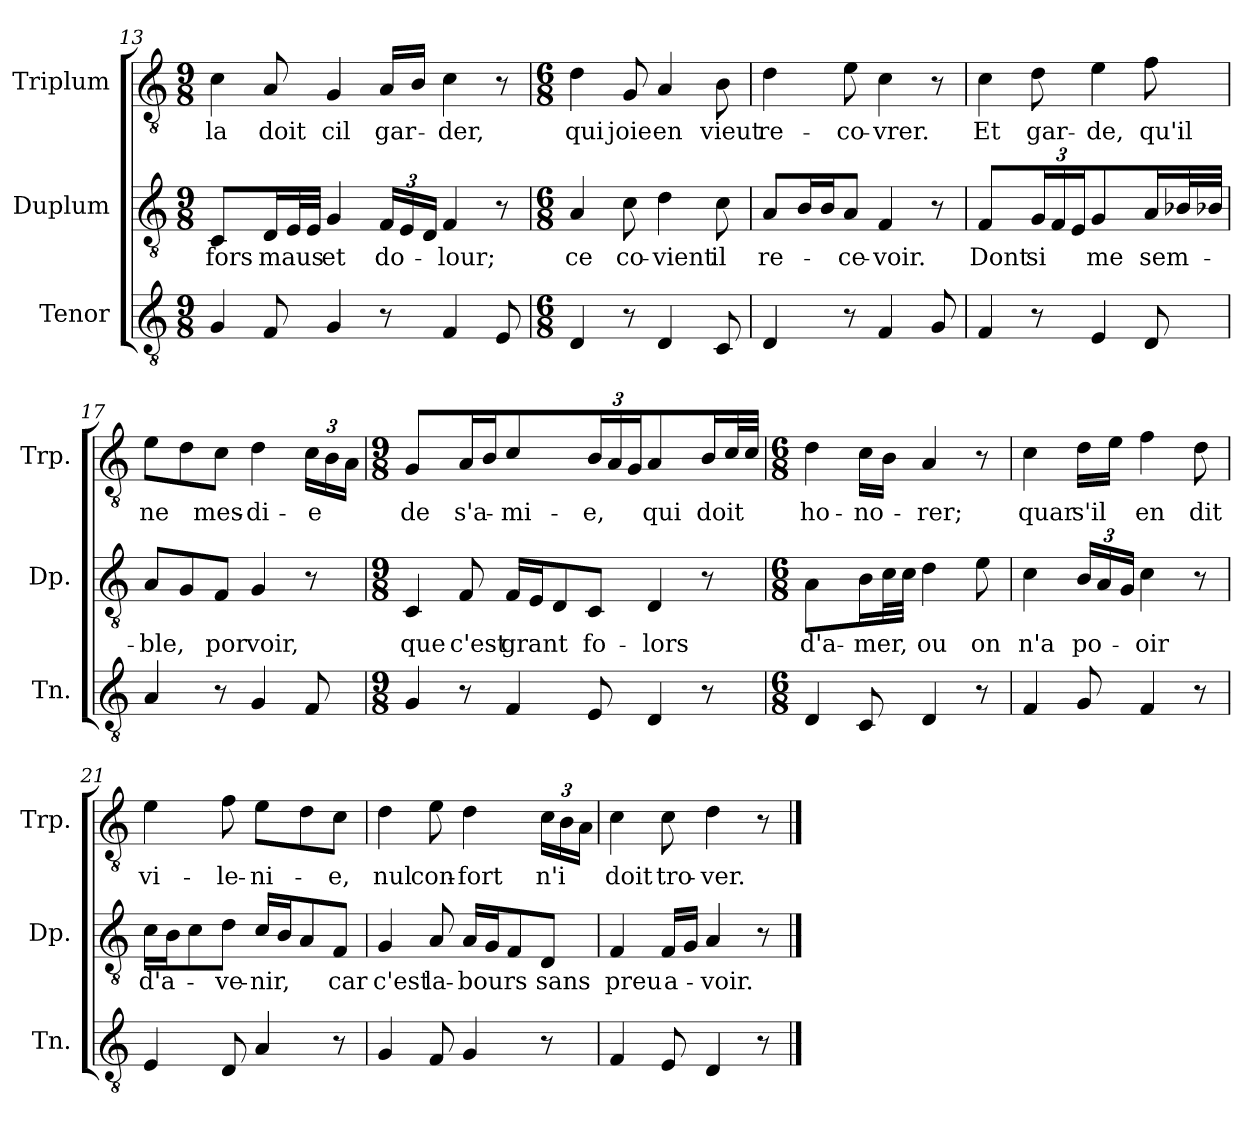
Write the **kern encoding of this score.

**kern	**kern	**text	**kern	**text
*part3	*part2	*part2	*part1	*part1
*staff3	*staff2	*staff2	*staff1	*staff1
*I"Tenor	*I"Duplum	*	*I"Triplum	*
*I'Tn.	*I'Dp.	*	*I'Trp.	*
*clefGv2	*clefGv2	*	*clefGv2	*
*k[]	*k[]	*	*k[]	*
*M9/8	*M9/8	*	*M9/8	*
=13	=13	=13	=13	=13
!	!	!LO:LY:b	!	!LO:LY:b
4G/	4C/	fors	4c\	la
!	!	!LO:LY:b	!	!LO:LY:b
8F/	16D/LL	maus	8A/	doit
*	*tremolo	*	*	*
.	32E/	.	.	.
.	32E/JJJ	.	.	.
*	*Xtremolo	*	*	*
!	!	!LO:LY:b	!	!LO:LY:b
4G/	4G/	et	4G/	cil
*	*Xbrackettup	*	*	*
!	!	!LO:LY:b	!	!LO:LY:b
8r	24F/LL	do-	16A/LL	gar-
.	24E/	.	.	.
.	.	.	16B/JJ	.
.	24D/JJ	.	.	.
!	!	!LO:LY:b	!	!LO:LY:b
4F/	4F/	-lour;	4c\	-der,
8E/	8r	.	8r	.
!!LO:PB:g=z
=14	=14	=14	=14	=14
*M6/8	*M6/8	*	*M6/8	*
!	!	!LO:LY:b	!	!LO:LY:b
4D/	4A/	ce	4d\	qui
!	!	!LO:LY:b	!	!LO:LY:b
8r	8c\	co-	8G/	joie
!	!	!LO:LY:b	!	!LO:LY:b
4D/	4d\	-vient	4A/	en
!	!	!LO:LY:b	!	!LO:LY:b
8C/	8c\	il	8B\	vieut
=15	=15	=15	=15	=15
!	!	!LO:LY:b	!	!LO:LY:b
4D/	8A/L	re-	4d\	re-
*	*tremolo	*	*	*
.	16B/	.	.	.
.	16B/	.	.	.
*	*Xtremolo	*	*	*
!	!	!LO:LY:b	!	!LO:LY:b
8r	8A/J	-ce-	8e\	-co-
!	!	!LO:LY:b	!	!LO:LY:b
4F/	4F/	-voir.	4c\	-vrer.
8G/	8r	.	8r	.
=16	=16	=16	=16	=16
!	!	!LO:LY:b	!	!LO:LY:b
4F/	4F/	Dont	4c\	Et
!	!	!LO:LY:b	!	!LO:LY:b
8r	24G/LL	si	8d\	gar-
.	24F/	.	.	.
.	24E/JJ	.	.	.
!	!	!LO:LY:b	!	!LO:LY:b
4E/	4G/	me	4e\	-de,
!	!	!LO:LY:b	!	!LO:LY:b
8D/	16A/LL	sem-	8f\	qu'il
*	*tremolo	*	*	*
.	32B-X/	.	.	.
.	32B-X/JJJ	.	.	.
*	*Xtremolo	*	*	*
=17	=17	=17	=17	=17
!	!	!LO:LY:b	!	!LO:LY:b
4A/	8A/L	-ble,	8e\L	ne
.	8G/	.	8d\	.
!	!	!LO:LY:b	!	!LO:LY:b
8r	8F/J	por	8c\J	mes-
!	!	!LO:LY:b	!	!LO:LY:b
4G/	4G/	voir,	4d\	-di-
*	*	*	*Xbrackettup	*
!	!	!	!	!LO:LY:b
8F/	8r	.	24c\LL	-e
.	.	.	24B\	.
.	.	.	24A\JJ	.
!!LO:LB:g=z
=18	=18	=18	=18	=18
*M9/8	*M9/8	*	*M9/8	*
!	!	!LO:LY:b	!	!LO:LY:b
4G/	4C/	que	4G/	de
!	!	!LO:LY:b	!	!LO:LY:b
8r	8F/	c'est	16A/LL	s'a-
.	.	.	16B/JJ	.
!	!	!LO:LY:b	!	!LO:LY:b
4F/	16F/LL	grant	4c\	-mi-
.	16E/J	.	.	.
.	8D/	.	.	.
!	!	!LO:LY:b	!	!LO:LY:b
8E/	8C/J	fo-	24B/LL	-e,
.	.	.	24A/	.
.	.	.	24G/JJ	.
!	!	!LO:LY:b	!	!LO:LY:b
4D/	4D/	-lors	4A/	qui
!	!	!	!	!LO:LY:b
8r	8r	.	16B\LL	doit
*	*	*	*tremolo	*
.	.	.	32c\	.
.	.	.	32c\JJJ	.
*	*	*	*Xtremolo	*
=19	=19	=19	=19	=19
*M6/8	*M6/8	*	*M6/8	*
!	!	!LO:LY:b	!	!LO:LY:b
4D/	4A/	d'a-	4d\	ho-
!	!	!LO:LY:b	!	!LO:LY:b
8C/	16B\LL	-mer,	16c\LL	-no-
*	*tremolo	*	*	*
.	32c\	.	16B\JJ	.
.	32c\JJJ	.	.	.
*	*Xtremolo	*	*	*
!	!	!LO:LY:b	!	!LO:LY:b
4D/	4d\	ou	4A/	-rer;
!	!	!LO:LY:b	!	!
8r	8e\	on	8r	.
=20	=20	=20	=20	=20
!	!	!LO:LY:b	!	!LO:LY:b
4F/	4c\	n'a	4c\	quar
!	!	!LO:LY:b	!	!LO:LY:b
8G/	24B/LL	po-	16d\LL	s'il
.	24A/	.	.	.
.	.	.	16e\JJ	.
.	24G/JJ	.	.	.
!	!	!LO:LY:b	!	!LO:LY:b
4F/	4c\	-oir	4f\	en
!	!	!	!	!LO:LY:b
8r	8r	.	8d\	dit
=21	=21	=21	=21	=21
!	!	!LO:LY:b	!	!LO:LY:b
4E/	16c\LL	d'a-	4e\	vi-
.	16B\J	.	.	.
.	8c\	.	.	.
!	!	!LO:LY:b	!	!LO:LY:b
8D/	8d\J	-ve-	8f\	-le-
!	!	!LO:LY:b	!	!LO:LY:b
4A/	16c/LL	-nir,	8e\L	-ni-
.	16B/J	.	.	.
.	8A/	.	8d\	.
!	!	!LO:LY:b	!	!LO:LY:b
8r	8F/J	car	8c\J	-e,
!!LO:LB:g=z
=22	=22	=22	=22	=22
!	!	!LO:LY:b	!	!LO:LY:b
4G/	4G/	c'est	4d\	nul
!	!	!LO:LY:b	!	!LO:LY:b
8F/	8A/	la-	8e\	con-
!	!	!LO:LY:b	!	!LO:LY:b
4G/	16A/LL	-bours	4d\	-fort
.	16G/J	.	.	.
.	8F/	.	.	.
!	!	!LO:LY:b	!	!LO:LY:b
8r	8D/J	sans	24c\LL	n'i
.	.	.	24B\	.
.	.	.	24A\JJ	.
=23	=23	=23	=23	=23
!	!	!LO:LY:b	!	!LO:LY:b
4F/	4F/	preu	4c\	doit
!	!	!LO:LY:b	!	!LO:LY:b
8E/	16F/LL	a-	8c\	tro-
.	16G/JJ	.	.	.
!	!	!LO:LY:b	!	!LO:LY:b
4D/	4A/	-voir.	4d\	-ver.
8r	8r	.	8r	.
==	==	==	==	==
*-	*-	*-	*-	*-
